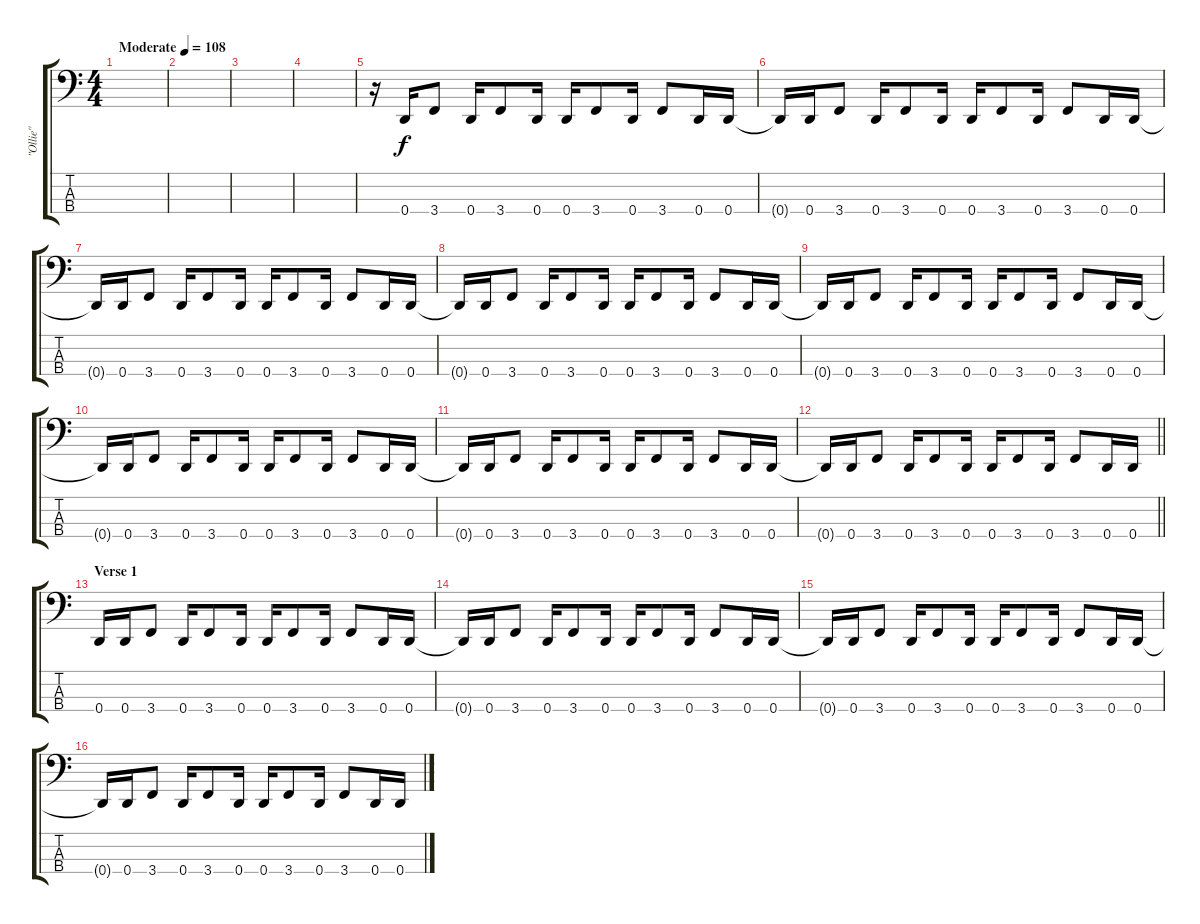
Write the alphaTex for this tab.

\track ("\"Ollie\"" "\"Ollie\"") {instrument electricbasspick}
\staff {score tabs}
\tuning (G2 D2 A1 D1) {hide}
\ts (4 4)
\tempo (108 "Moderate")
\clef f4
\ks c
|
|
|
|
r.16 0.4.16 3.4.8 0.4.16 3.4.8 0.4.16 0.4.16 3.4.8 0.4.16 3.4.8 0.4.16 0.4.16 |
0.4{t}.16 0.4.16 3.4.8 0.4.16 3.4.8 0.4.16 0.4.16 3.4.8 0.4.16 3.4.8 0.4.16 0.4.16 |
0.4{t}.16 0.4.16 3.4.8 0.4.16 3.4.8 0.4.16 0.4.16 3.4.8 0.4.16 3.4.8 0.4.16 0.4.16 |
0.4{t}.16 0.4.16 3.4.8 0.4.16 3.4.8 0.4.16 0.4.16 3.4.8 0.4.16 3.4.8 0.4.16 0.4.16 |
0.4{t}.16 0.4.16 3.4.8 0.4.16 3.4.8 0.4.16 0.4.16 3.4.8 0.4.16 3.4.8 0.4.16 0.4.16 |
0.4{t}.16 0.4.16 3.4.8 0.4.16 3.4.8 0.4.16 0.4.16 3.4.8 0.4.16 3.4.8 0.4.16 0.4.16 |
0.4{t}.16 0.4.16 3.4.8 0.4.16 3.4.8 0.4.16 0.4.16 3.4.8 0.4.16 3.4.8 0.4.16 0.4.16 |
\barLineRight lightlight
0.4{t}.16 0.4.16 3.4.8 0.4.16 3.4.8 0.4.16 0.4.16 3.4.8 0.4.16 3.4.8 0.4.16 0.4.16 |
\section ("" "Verse 1")
0.4.16 0.4.16 3.4.8 0.4.16 3.4.8 0.4.16 0.4.16 3.4.8 0.4.16 3.4.8 0.4.16 0.4.16 |
0.4{t}.16 0.4.16 3.4.8 0.4.16 3.4.8 0.4.16 0.4.16 3.4.8 0.4.16 3.4.8 0.4.16 0.4.16 |
0.4{t}.16 0.4.16 3.4.8 0.4.16 3.4.8 0.4.16 0.4.16 3.4.8 0.4.16 3.4.8 0.4.16 0.4.16 |
0.4{t}.16 0.4.16 3.4.8 0.4.16 3.4.8 0.4.16 0.4.16 3.4.8 0.4.16 3.4.8 0.4.16 0.4.16
